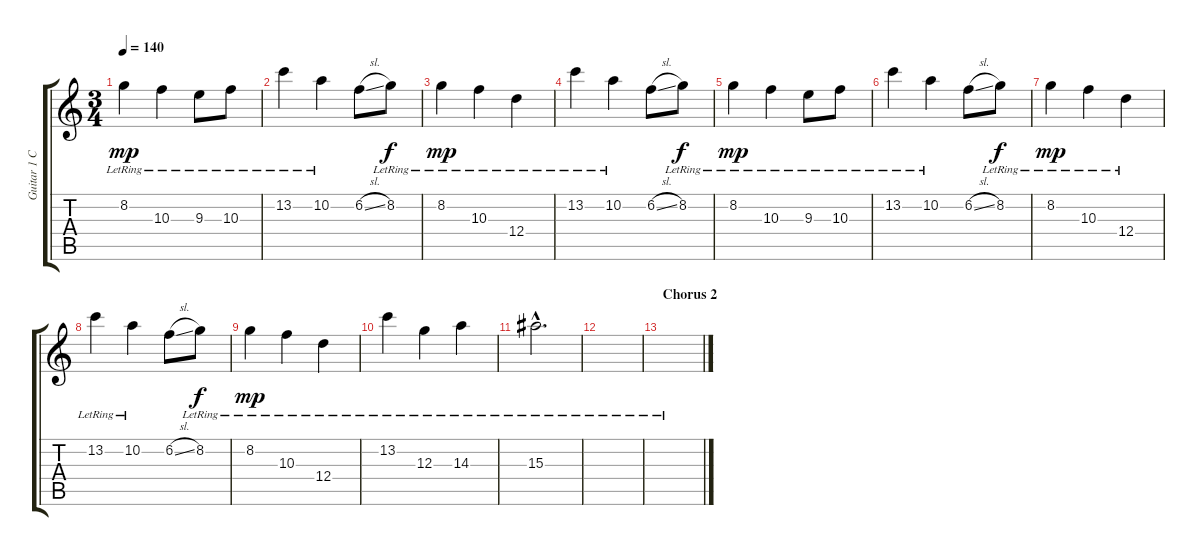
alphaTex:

\track ("Guitar 1 Clean" "Guitar 1 C") {instrument electricguitarclean}
\staff {score tabs}
\tuning (E4 B3 G3 D3 A2 D2) {hide}
\ts (3 4)
\tempo 140
\clef g2
\ks c
8.2{lr}.4{dy mp} 10.3{lr}.4 9.3{lr}.8 10.3{lr}.8 |
13.2{lr}.4 10.2{lr}.4 6.2{sl}.8 8.2{lr}.8{dy f} |
8.2{lr}.4{dy mp} 10.3{lr}.4 12.4{lr}.4 |
13.2{lr}.4 10.2{lr}.4 6.2{sl}.8 8.2{lr}.8{dy f} |
8.2{lr}.4{dy mp} 10.3{lr}.4 9.3{lr}.8 10.3{lr}.8 |
13.2{lr}.4 10.2{lr}.4 6.2{sl}.8 8.2{lr}.8{dy f} |
8.2{lr}.4{dy mp} 10.3{lr}.4 12.4{lr}.4 |
13.2{lr}.4 10.2{lr}.4 6.2{sl}.8 8.2{lr}.8{dy f} |
8.2{lr}.4{dy mp} 10.3{lr}.4 12.4{lr}.4 |
13.2{lr}.4 12.3{lr}.4 14.3{lr}.4 |
15.3{hac lr}.2{d} |
|
\section ("" "Chorus 2")
